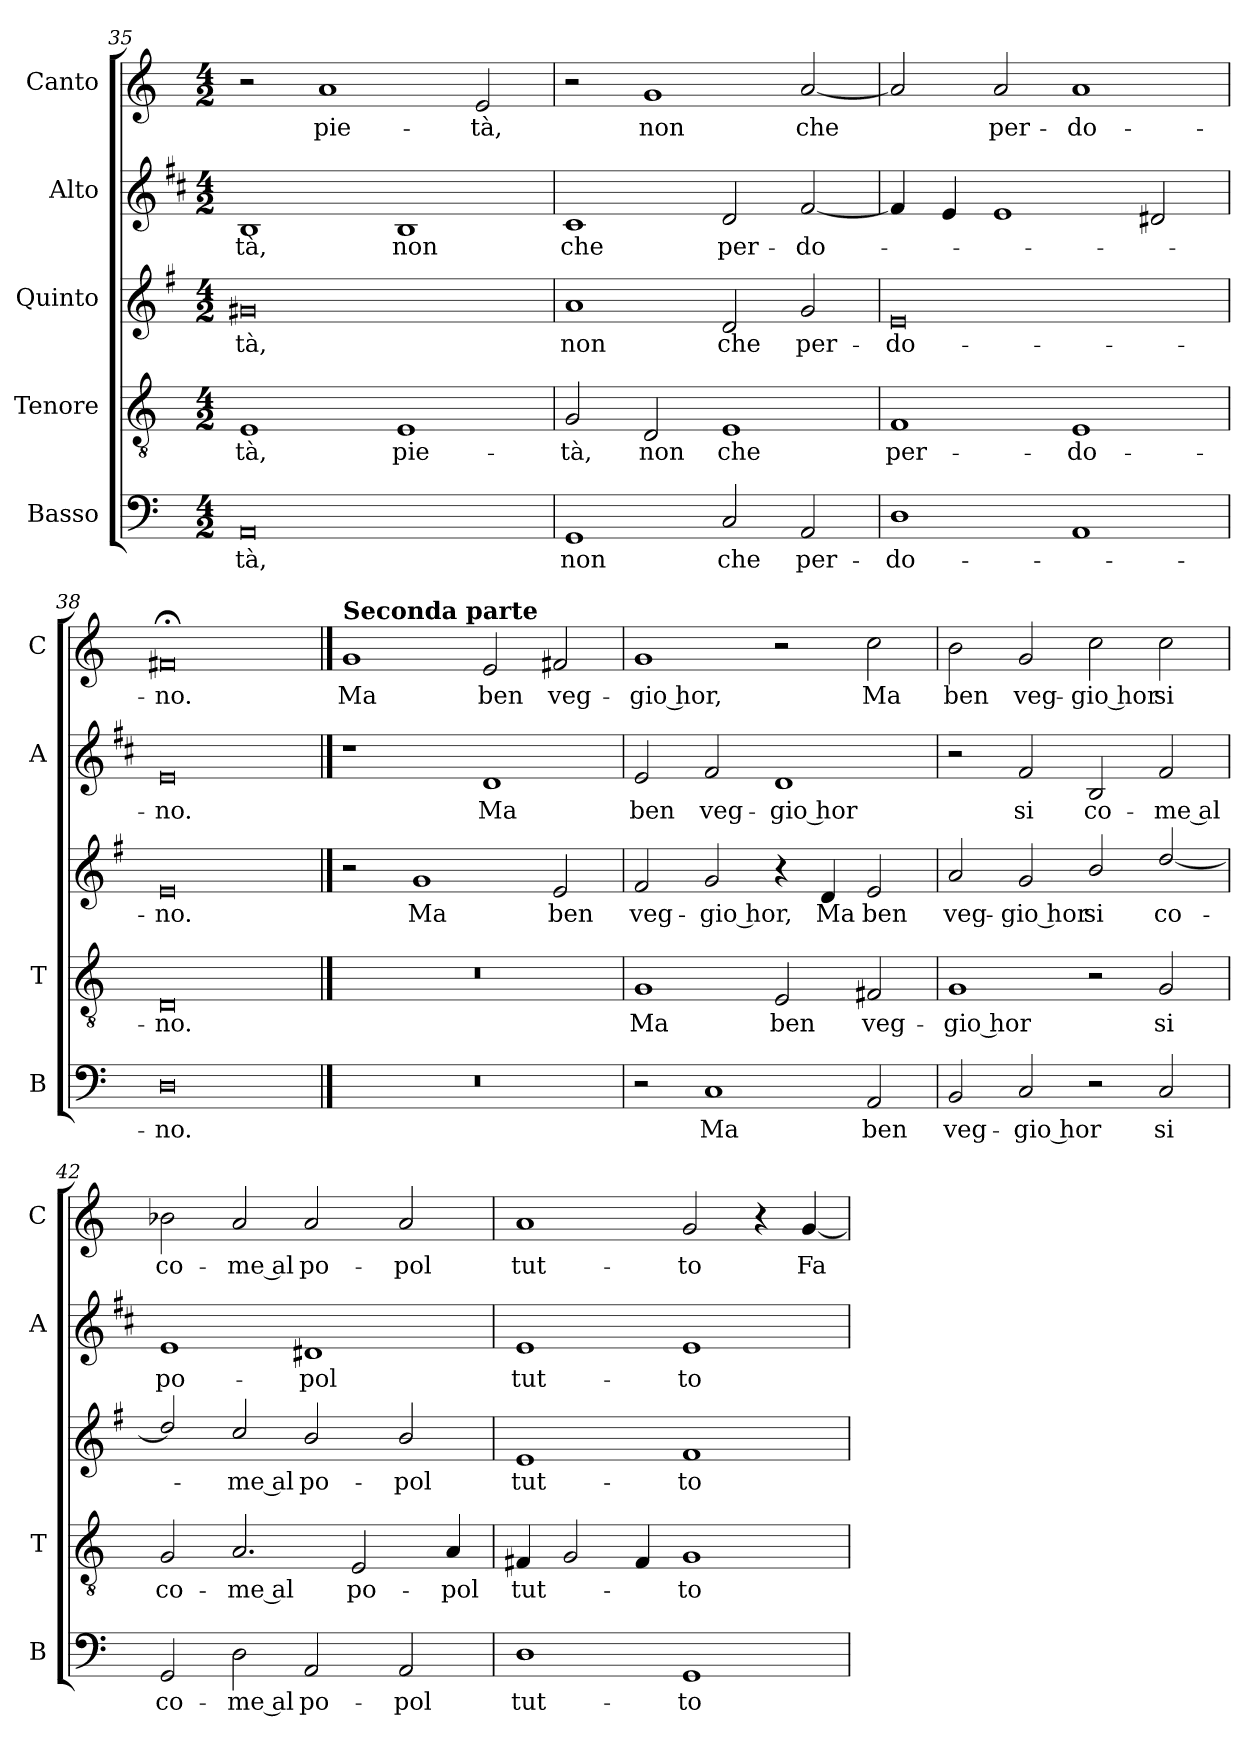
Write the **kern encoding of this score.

**kern	**text	**kern	**text	**kern	**text	**kern	**text	**kern	**text
*part5	*part5	*part4	*part4	*part3	*part3	*part2	*part2	*part1	*part1
*staff5	*staff5	*staff4	*staff4	*staff3	*staff3	*staff2	*staff2	*staff1	*staff1
*I"Basso	*	*I"Tenore	*	*I"Quinto	*	*I"Alto	*	*I"Canto	*
*I'B	*	*I'T	*	*	*	*I'A	*	*I'C	*
!!LO:LB:g=z
*clefF4	*	*clefGv2	*	*clefG2	*	*clefG2	*	*clefG2	*
*	*	*	*	*ITrd4c7	*	*ITrd1c2	*	*	*
*k[]	*	*k[]	*	*k[]	*	*k[]	*	*k[]	*
*C:	*	*C:	*	*C:	*	*C:	*	*C:	*
*M4/2	*	*M4/2	*	*M4/2	*	*M4/2	*	*M4/2	*
=35	=35	=35	=35	=35	=35	=35	=35	=35	=35
!	!LO:LY:b	!	!LO:LY:b	!	!LO:LY:b	!	!LO:LY:b	!	!
0AA	-tà,	1E	-tà,	0c#X	-tà,	1A	-tà,	2r	.
!	!	!	!	!	!	!	!	!	!LO:LY:b
.	.	.	.	.	.	.	.	1a	pie-
!	!	!	!LO:LY:b	!	!	!	!LO:LY:b	!	!
.	.	1E	pie-	.	.	1A	non	.	.
!	!	!	!	!	!	!	!	!	!LO:LY:b
.	.	.	.	.	.	.	.	2e/	-tà,
=36	=36	=36	=36	=36	=36	=36	=36	=36	=36
!	!LO:LY:b	!	!LO:LY:b	!	!LO:LY:b	!	!LO:LY:b	!	!
1GG	non	2G/	-tà,	1d	non	1B	che	2r	.
!	!	!	!LO:LY:b	!	!	!	!	!	!LO:LY:b
.	.	2D/	non	.	.	.	.	1g	non
!	!LO:LY:b	!	!LO:LY:b	!	!LO:LY:b	!	!LO:LY:b	!	!
2C/	che	1E	che	2G/	che	2c/	per-	.	.
!	!LO:LY:b	!	!	!	!LO:LY:b	!	!LO:LY:b	!	!LO:LY:b
2AA/	per-	.	.	2c/	per-	[2e/	-do-	[2a/	che
=37	=37	=37	=37	=37	=37	=37	=37	=37	=37
!	!LO:LY:b	!	!LO:LY:b	!	!LO:LY:b	!	!	!	!
1D	-do-	1F	per-	0A	-do-	4e/]	.	2a/]	.
.	.	.	.	.	.	4d/	.	.	.
!	!	!	!	!	!	!	!	!	!LO:LY:b
.	.	.	.	.	.	1d	.	2a/	per-
!	!	!	!LO:LY:b	!	!	!	!	!	!LO:LY:b
1AA	.	1E	-do-	.	.	.	.	1a	-do-
.	.	.	.	.	.	2c#X/	.	.	.
=38	=38	=38	=38	=38	=38	=38	=38	=38	=38
!	!LO:LY:b	!	!LO:LY:b	!	!LO:LY:b	!	!LO:LY:b	!	!LO:LY:b
0D	-no.	0D	-no.	0A	-no.	0d	-no.	0f#X;<	-no.
==39	==39	==39	==39	==39	==39	==39	==39	==39	==39
!	!	!	!	!	!	!	!	!LO:TX:a:B:t=Seconda parte	!
!	!	!	!	!	!	!	!	!	!LO:LY:b
0r	.	0r	.	2r	.	1r	.	1g	Ma
!	!	!	!	!	!LO:LY:b	!	!	!	!
.	.	.	.	1c	Ma	.	.	.	.
!	!	!	!	!	!	!	!LO:LY:b	!	!LO:LY:b
.	.	.	.	.	.	1c	Ma	2e/	ben
!	!	!	!	!	!LO:LY:b	!	!	!	!LO:LY:b
.	.	.	.	2A/	ben	.	.	2f#X/	veg-
!!LO:PB:g=z
=40	=40	=40	=40	=40	=40	=40	=40	=40	=40
!	!	!	!LO:LY:b	!	!LO:LY:b	!	!LO:LY:b	!	!LO:LY:b
2r	.	1G	Ma	2B/	veg-	2d/	ben	1g	-gio hor,
!	!LO:LY:b	!	!	!	!LO:LY:b	!	!LO:LY:b	!	!
1C	Ma	.	.	2c/	-gio hor,	2e/	veg-	.	.
!	!	!	!LO:LY:b	!	!	!	!LO:LY:b	!	!
.	.	2E/	ben	4r	.	1c	-gio hor	2r	.
!	!	!	!	!	!LO:LY:b	!	!	!	!
.	.	.	.	4G/	Ma	.	.	.	.
!	!LO:LY:b	!	!LO:LY:b	!	!LO:LY:b	!	!	!	!LO:LY:b
2AA/	ben	2F#X/	veg-	2A/	ben	.	.	2cc\	Ma
=41	=41	=41	=41	=41	=41	=41	=41	=41	=41
!	!LO:LY:b	!	!LO:LY:b	!	!LO:LY:b	!	!	!	!LO:LY:b
2BB/	veg-	1G	-gio hor	2d/	veg-	2r	.	2b\	ben
!	!LO:LY:b	!	!	!	!LO:LY:b	!	!LO:LY:b	!	!LO:LY:b
2C/	-gio hor	.	.	2c/	-gio hor	2e/	si	2g/	veg-
!	!	!	!	!	!LO:LY:b	!	!LO:LY:b	!	!LO:LY:b
2r	.	2r	.	2e/	si	2A/	co-	2cc\	-gio hor
!	!LO:LY:b	!	!LO:LY:b	!	!LO:LY:b	!	!LO:LY:b	!	!LO:LY:b
2C/	si	2G/	si	[2g/	co-	2e/	-me al	2cc\	si
=42	=42	=42	=42	=42	=42	=42	=42	=42	=42
!	!LO:LY:b	!	!LO:LY:b	!	!	!	!LO:LY:b	!	!LO:LY:b
2GG/	co-	2G/	co-	2g/]	.	1d	po-	2b-X\	co-
!	!LO:LY:b	!	!LO:LY:b	!	!LO:LY:b	!	!	!	!LO:LY:b
2D\	-me al	2.A/	-me al	2f/	-me al	.	.	2a/	-me al
!	!LO:LY:b	!	!	!	!LO:LY:b	!	!LO:LY:b	!	!LO:LY:b
2AA/	po-	.	.	2e/	po-	1c#X	-pol	2a/	po-
!	!	!	!LO:LY:b	!	!	!	!	!	!
.	.	2E/	po-	.	.	.	.	.	.
!	!LO:LY:b	!	!	!	!LO:LY:b	!	!	!	!LO:LY:b
2AA/	-pol	.	.	2e/	-pol	.	.	2a/	-pol
!	!	!	!LO:LY:b	!	!	!	!	!	!
.	.	4A/	-pol	.	.	.	.	.	.
=43	=43	=43	=43	=43	=43	=43	=43	=43	=43
!	!LO:LY:b	!	!LO:LY:b	!	!LO:LY:b	!	!LO:LY:b	!	!LO:LY:b
1D	tut-	4F#X/	tut-	1A	tut-	1d	tut-	1a	tut-
.	.	2G/	.	.	.	.	.	.	.
.	.	4F#/	.	.	.	.	.	.	.
!	!LO:LY:b	!	!LO:LY:b	!	!LO:LY:b	!	!LO:LY:b	!	!LO:LY:b
1GG	-to	1G	-to	1B	-to	1d	-to	2g/	-to
.	.	.	.	.	.	.	.	4r	.
!	!	!	!	!	!	!	!	!	!LO:LY:b
.	.	.	.	.	.	.	.	[4g/	Fa-
=	=	=	=	=	=	=	=	=	=
*-	*-	*-	*-	*-	*-	*-	*-	*-	*-
